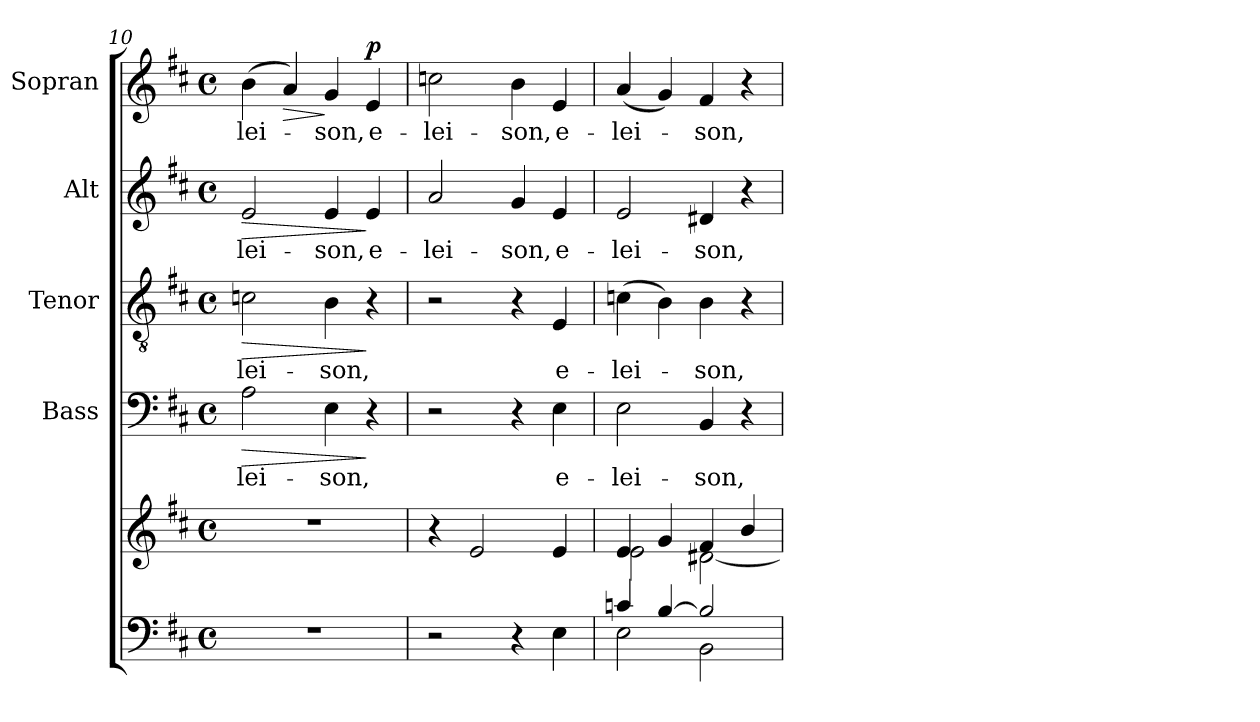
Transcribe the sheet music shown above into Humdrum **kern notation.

**kern	**kern	**kern	**text	**dynam	**kern	**text	**dynam	**kern	**text	**dynam	**kern	**text	**dynam
*part5	*part5	*part4	*part4	*part4	*part3	*part3	*part3	*part2	*part2	*part2	*part1	*part1	*part1
*staff6	*staff5	*staff4	*staff4	*staff4	*staff3	*staff3	*staff3	*staff2	*staff2	*staff2	*staff1	*staff1	*staff1
*	*	*I"Bass	*	*	*I"Tenor	*	*	*I"Alt	*	*	*I"Sopran	*	*
*	*	*I'B.	*	*	*I'T.	*	*	*I'A.	*	*	*I'S.	*	*
*clefF4	*clefG2	*clefF4	*	*	*clefGv2	*	*	*clefG2	*	*	*clefG2	*	*
*k[f#c#]	*k[f#c#]	*k[f#c#]	*	*	*k[f#c#]	*	*	*k[f#c#]	*	*	*k[f#c#]	*	*
*D:	*D:	*D:	*	*	*D:	*	*	*D:	*	*	*D:	*	*
*M4/4	*M4/4	*M4/4	*	*	*M4/4	*	*	*M4/4	*	*	*M4/4	*	*
*met(c)	*met(c)	*met(c)	*	*	*met(c)	*	*	*met(c)	*	*	*met(c)	*	*
=10	=10	=10	=10	=10	=10	=10	=10	=10	=10	=10	=10	=10	=10
!	!	!	!LO:LY:b	!LO:HP:b	!	!LO:LY:b	!LO:HP:b	!	!LO:LY:b	!LO:HP:b	!	!LO:LY:b	!
1r	1r	2A\	-lei-	>	2cn\	-lei-	>	2e/	-lei-	>	(>4b\	-lei-	.
!	!	!	!	!	!	!	!	!	!	!	!	!	!LO:HP:b
.	.	.	.	.	.	.	.	.	.	.	4a/)	.	>
!	!	!	!LO:LY:b	!	!	!LO:LY:b	!	!	!LO:LY:b	!	!	!LO:LY:b	!
.	.	4E\	-son,	.	4B\	-son,	.	4e/	-son,	.	4g/	-son,	]
!	!	!	!	!	!	!	!	!	!LO:LY:b	!	!	!LO:LY:b	!LO:DY:a
.	.	4r	.	]	4r	.	]	4e/	e-	]	4e/	e-	p
=11	=11	=11	=11	=11	=11	=11	=11	=11	=11	=11	=11	=11	=11
!	!	!	!	!	!	!	!	!	!LO:LY:b	!	!	!LO:LY:b	!
2r	4r	2r	.	.	2r	.	.	2a/	-lei-	.	2ccn\	-lei-	.
.	2e/	.	.	.	.	.	.	.	.	.	.	.	.
!	!	!	!	!	!	!	!	!	!LO:LY:b	!	!	!LO:LY:b	!
4r	.	4r	.	.	4r	.	.	4g/	-son,	.	4b\	-son,	.
!	!	!	!LO:LY:b	!	!	!LO:LY:b	!	!	!LO:LY:b	!	!	!LO:LY:b	!
4E\	4e/	4E\	e-	.	4E/	e-	.	4e/	e-	.	4e/	e-	.
=12	=12	=12	=12	=12	=12	=12	=12	=12	=12	=12	=12	=12	=12
*^	*^	*	*	*	*	*	*	*	*	*	*	*	*
!	!	!	!	!	!LO:LY:b	!	!	!LO:LY:b	!	!	!LO:LY:b	!	!	!LO:LY:b	!
4cn/	2E\	4e/	2e\	2E\	-lei-	.	(>4cn\	-lei-	.	2e/	-lei-	.	(<4a/	-lei-	.
[>4B/	.	4g/	.	.	.	.	4B\)	.	.	.	.	.	4g/)	.	.
!	!	!	!	!	!LO:LY:b	!	!	!LO:LY:b	!	!	!LO:LY:b	!	!	!LO:LY:b	!
2B/]	2BB\	4f#/	[<2d#X\	4BB/	-son,	.	4B\	-son,	.	4d#X/	-son,	.	4f#/	-son,	.
.	.	4b/	.	4r	.	.	4r	.	.	4r	.	.	4r	.	.
*v	*v	*	*	*	*	*	*	*	*	*	*	*	*	*	*
*	*v	*v	*	*	*	*	*	*	*	*	*	*	*	*
=	=	=	=	=	=	=	=	=	=	=	=	=	=
*-	*-	*-	*-	*-	*-	*-	*-	*-	*-	*-	*-	*-	*-
